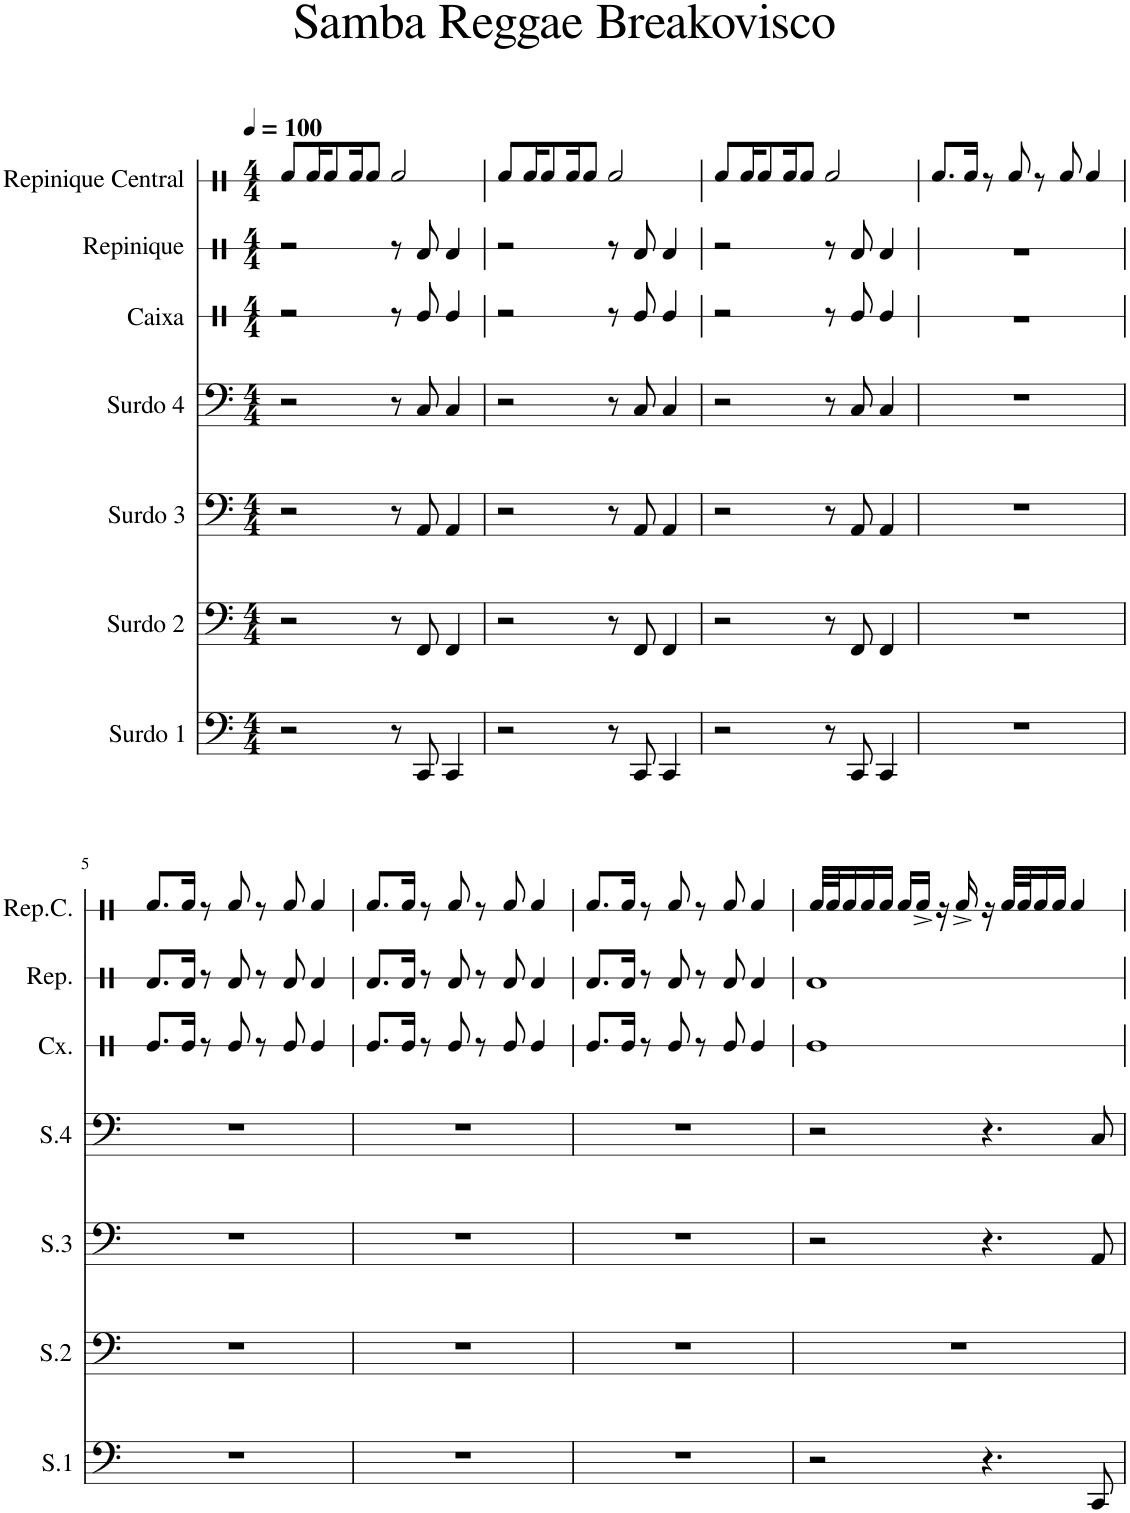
**kern	**kern	**kern	**kern	**kern	**kern	**kern
*part7	*part6	*part5	*part4	*part3	*part2	*part1
*staff7	*staff6	*staff5	*staff4	*staff3	*staff2	*staff1
*I"Surdo 1	*I"Surdo 2	*I"Surdo 3	*I"Surdo 4	*I"Caixa	*I"Repinique	*I"Repinique Central
*I'S.1	*I'S.2	*I'S.3	*I'S.4	*I'Cx.	*I'Rep.	*I'Rep.C.
*	*	*	*	*stria1	*stria1	*stria1
*clefF4	*clefF4	*clefF4	*clefF4	*clefX	*clefX	*clefX
*k[]	*k[]	*k[]	*k[]	*k[]	*k[]	*k[]
*M4/4	*M4/4	*M4/4	*M4/4	*M4/4	*M4/4	*M4/4
*MM100	*MM100	*MM100	*MM100	*MM100	*MM100	*MM100
=1	=1	=1	=1	=1	=1	=1
2r	2r	2r	2r	2r	2r	8Rf/L
.	.	.	.	.	.	16Rf/K
.	.	.	.	.	.	8Rf/
.	.	.	.	.	.	16Rf/K
.	.	.	.	.	.	8Rf/J
8r	8r	8r	8r	8r	8r	2Rf/
8CC/	8FF/	8AA/	8C/	8Re/	8Rd/	.
4CC/	4FF/	4AA/	4C/	4Re/	4Rd/	.
=2	=2	=2	=2	=2	=2	=2
2r	2r	2r	2r	2r	2r	8Rf/L
.	.	.	.	.	.	16Rf/K
.	.	.	.	.	.	8Rf/
.	.	.	.	.	.	16Rf/K
.	.	.	.	.	.	8Rf/J
8r	8r	8r	8r	8r	8r	2Rf/
8CC/	8FF/	8AA/	8C/	8Re/	8Rd/	.
4CC/	4FF/	4AA/	4C/	4Re/	4Rd/	.
=3	=3	=3	=3	=3	=3	=3
2r	2r	2r	2r	2r	2r	8Rf/L
.	.	.	.	.	.	16Rf/K
.	.	.	.	.	.	8Rf/
.	.	.	.	.	.	16Rf/K
.	.	.	.	.	.	8Rf/J
8r	8r	8r	8r	8r	8r	2Rf/
8CC/	8FF/	8AA/	8C/	8Re/	8Rd/	.
4CC/	4FF/	4AA/	4C/	4Re/	4Rd/	.
=4	=4	=4	=4	=4	=4	=4
1r	1r	1r	1r	1r	1r	8.Rf/L
.	.	.	.	.	.	16Rf/Jk
.	.	.	.	.	.	8r
.	.	.	.	.	.	8Rf/
.	.	.	.	.	.	8r
.	.	.	.	.	.	8Rf/
.	.	.	.	.	.	4Rf/
!!LO:LB:g=z
=5	=5	=5	=5	=5	=5	=5
1r	1r	1r	1r	8.Re/L	8.Rd/L	8.Rf/L
.	.	.	.	16Re/Jk	16Rd/Jk	16Rf/Jk
.	.	.	.	8r	8r	8r
.	.	.	.	8Re/	8Rd/	8Rf/
.	.	.	.	8r	8r	8r
.	.	.	.	8Re/	8Rd/	8Rf/
.	.	.	.	4Re/	4Rd/	4Rf/
=6	=6	=6	=6	=6	=6	=6
1r	1r	1r	1r	8.Re/L	8.Rd/L	8.Rf/L
.	.	.	.	16Re/Jk	16Rd/Jk	16Rf/Jk
.	.	.	.	8r	8r	8r
.	.	.	.	8Re/	8Rd/	8Rf/
.	.	.	.	8r	8r	8r
.	.	.	.	8Re/	8Rd/	8Rf/
.	.	.	.	4Re/	4Rd/	4Rf/
=7	=7	=7	=7	=7	=7	=7
1r	1r	1r	1r	8.Re/L	8.Rd/L	8.Rf/L
.	.	.	.	16Re/Jk	16Rd/Jk	16Rf/Jk
.	.	.	.	8r	8r	8r
.	.	.	.	8Re/	8Rd/	8Rf/
.	.	.	.	8r	8r	8r
.	.	.	.	8Re/	8Rd/	8Rf/
.	.	.	.	4Re/	4Rd/	4Rf/
=8	=8	=8	=8	=8	=8	=8
2r	1r	2r	2r	1Re	1Rd	32Rf/LLL
.	.	.	.	.	.	32Rf/J
.	.	.	.	.	.	16Rf/
.	.	.	.	.	.	16Rf/
.	.	.	.	.	.	16Rf/JJ
.	.	.	.	.	.	16Rf/LL
.	.	.	.	.	.	16Rf^/JJ
.	.	.	.	.	.	16r
.	.	.	.	.	.	16Rf^/
4.r	.	4.r	4.r	.	.	16r
.	.	.	.	.	.	32Rf/LLL
.	.	.	.	.	.	32Rf/J
.	.	.	.	.	.	16Rf/
.	.	.	.	.	.	16Rf/JJ
.	.	.	.	.	.	4Rf/
8CC/	.	8AA/	8C/	.	.	.
=	=	=	=	=	=	=
*-	*-	*-	*-	*-	*-	*-
